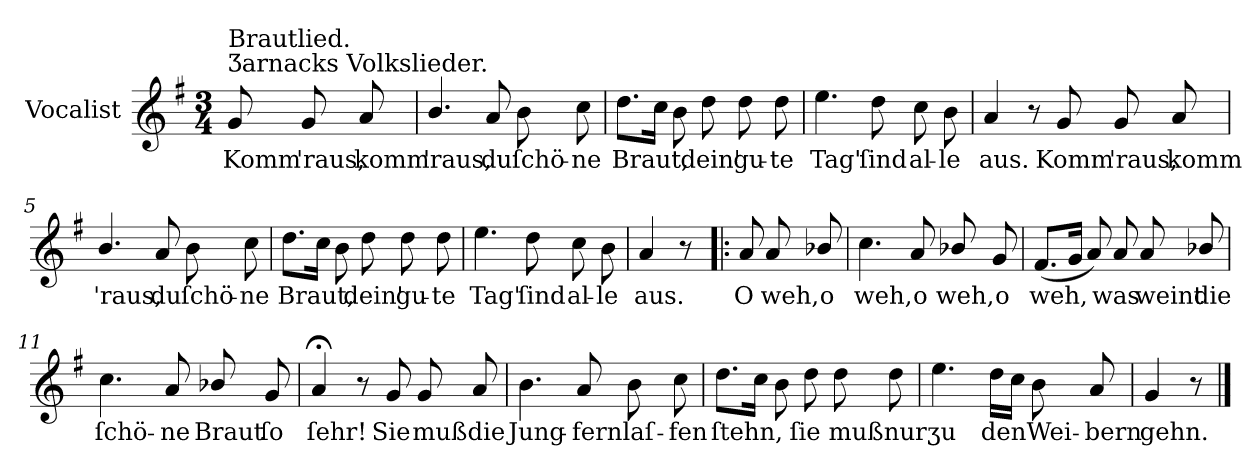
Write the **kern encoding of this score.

**kern	**text
*part1	*part1
*staff1	*staff1
*I"Vocalist	*
*k[f#]	*
*G:	*
*M3/4	*
=	=
!LO:TX:a:t=Ʒarnacks Volkslieder.	!
!LO:TX:a:t=Brautlied.	!
8g	Komm
8g	'raus,
8a	komm
=1	=1
4.b/	'raus,
8a	du
8b	ſchö-
8cc	-ne
=2	=2
8.ddL	Braut,
16ccJk	.
8b	.
8dd	dein'
8dd	gu-
8dd	-te
=3	=3
4.ee	Tag'
8dd	ſind
8cc	al-
8b	-le
=4	=4
4a	aus.
8r	.
8g	Komm
8g	'raus,
8a	komm
=5	=5
4.b/	'raus,
8a	du
8b	ſchö-
8cc	-ne
=6	=6
8.ddL	Braut,
16ccJk	.
8b	.
8dd	dein'
8dd	gu-
8dd	-te
=7	=7
4.ee	Tag'
8dd	ſind
8cc	al-
8b	-le
=8	=8
4a	aus.
8r	.
=!|:	=!|:
8a	O
8a	weh,
8b-X/	o
=9	=9
4.cc	weh,
8a	o
8b-X/	weh,
8g	o
=10	=10
(8.f#L	weh,
16gJk	.
8a)	.
8a	was
8a	weint
8b-X/	die
=11	=11
4.cc	ſchö-
8a	-ne
8b-X/	Braut
8g	ſo
=12	=12
4a;<	ſehr!
8r	.
8g	Sie
8g	muß
8a	die
=13	=13
4.b	Jung-
8a	-fern
8b	laſ-
8cc	-fen
=14	=14
8.ddL	ſtehn,
16ccJk	.
8b	.
8dd	ſie
8dd	muß
8dd	nur
=15	=15
4.ee	ʒu
16ddLL	den
16ccJJ	.
8b	Wei-
8a	-bern
=16	=16
4g	gehn.
8r	.
==	==
*-	*-
